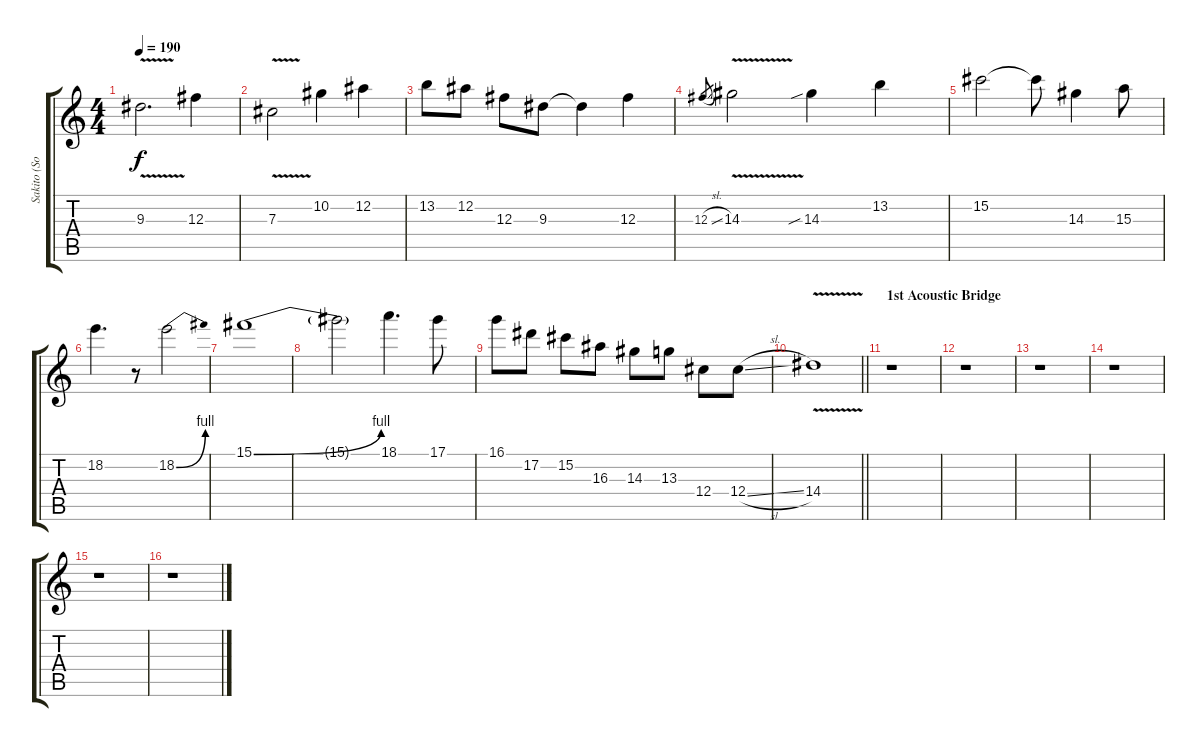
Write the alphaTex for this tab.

\track ("Sakito (Solo)" "Sakito (So") {instrument overdrivenguitar}
\staff {score tabs}
\tuning (Eb4 Bb3 Gb3 Db3 Ab2 Eb2) {hide}
\ts (4 4)
\tempo 190
\clef g2
\ks c
9.3{v}.2{d dy f} 12.3.4 |
7.3{v}.2 10.2.4 12.2.4 |
13.2.8 12.2.8 12.3.8 9.3.8 9.3{t}.4 12.3.4 |
12.3{sl}.8{gr} 14.3{v}.2 14.3{sib}.4 13.2.4 |
15.2.2 15.2{t}.8 14.3.4 15.3.8 |
18.2.4{d} r.8 18.2{be (bend 0 0 60 4)}.2 |
15.1{be (bend 0 0 60 4)}.1 |
15.1{t}.2 18.1.4{d} 17.1.8 |
16.1.8 17.2.8 15.2.8 16.3.8 14.3.8 13.3.8 12.4.8 12.4{sl}.8 |
\barLineRight lightlight
14.4{v}.1 |
\section ("" "1st Acoustic Bridge")
r.1 |
r.1 |
r.1 |
r.1 |
r.1 |
r.1
